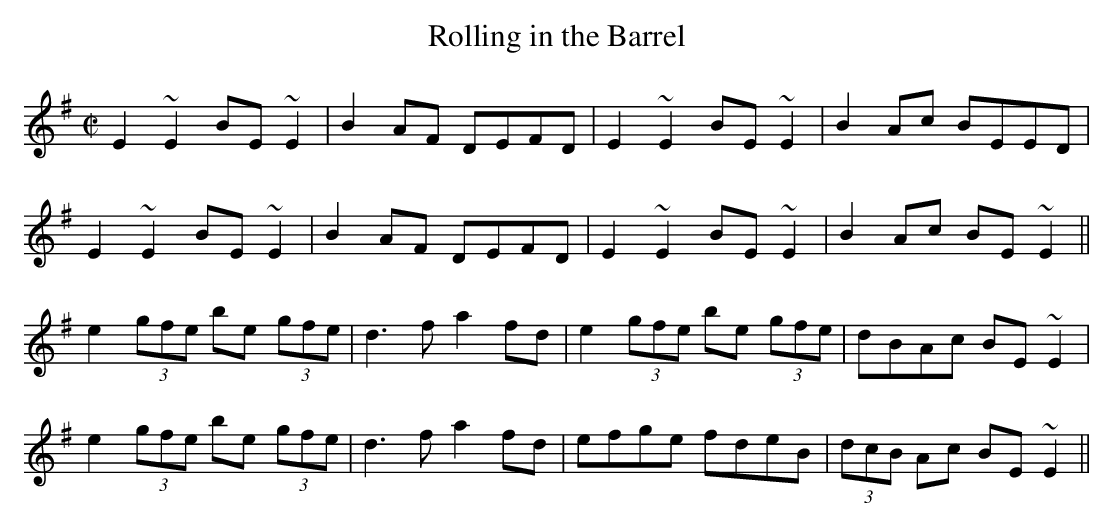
X:1
T:Rolling in the Barrel
E:7
M:C|
K:ADor
E2~E2 BE~E2|B2 AF DEFD|E2~E2 BE ~E2|B2Ac BEED|
E2~E2 BE~E2|B2 AF DEFD|E2~E2 BE ~E2|B2Ac BE~E2||
e2 (3gfe be (3gfe|d3f a2fd|e2(3gfe be (3gfe|dBAc BE~E2|
e2(3gfe be (3gfe|d3f a2fd|efge fdeB|(3dcB Ac BE~E2||
